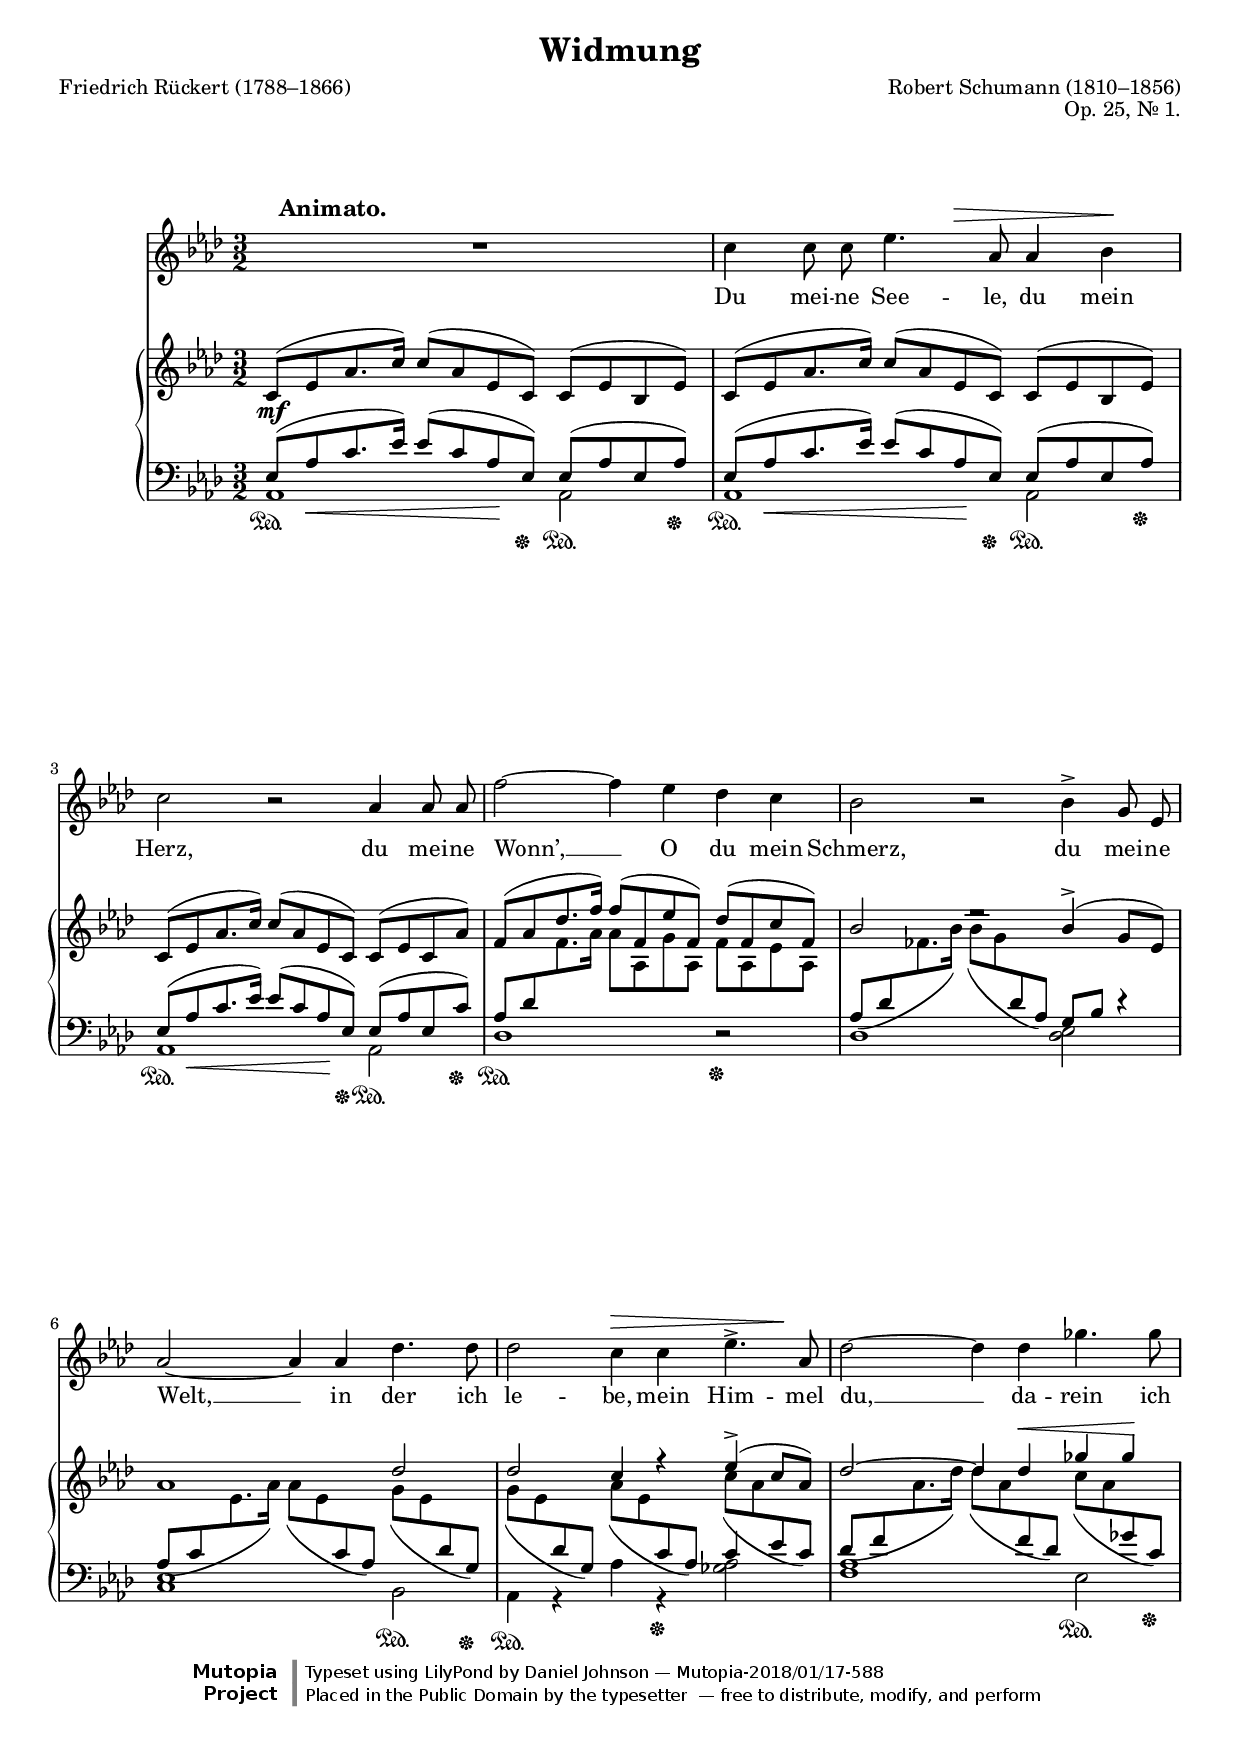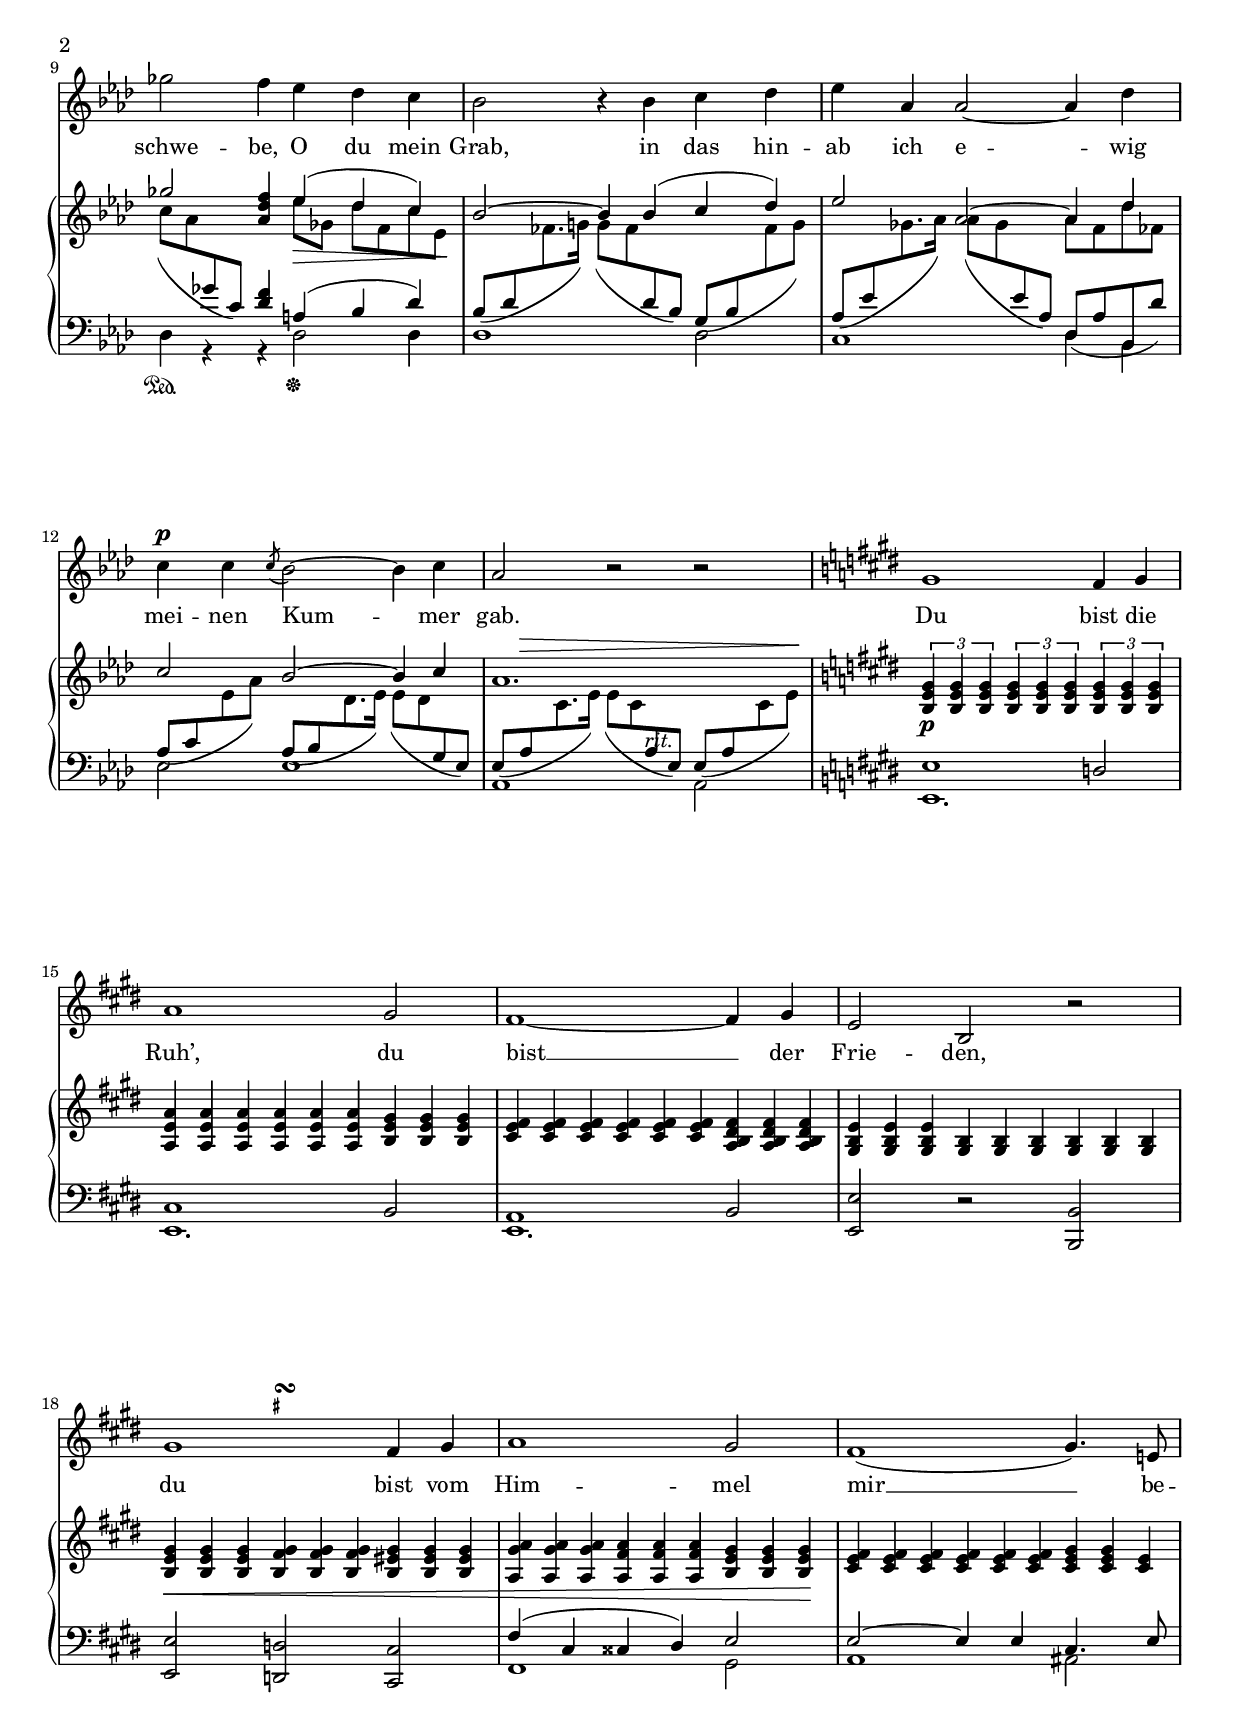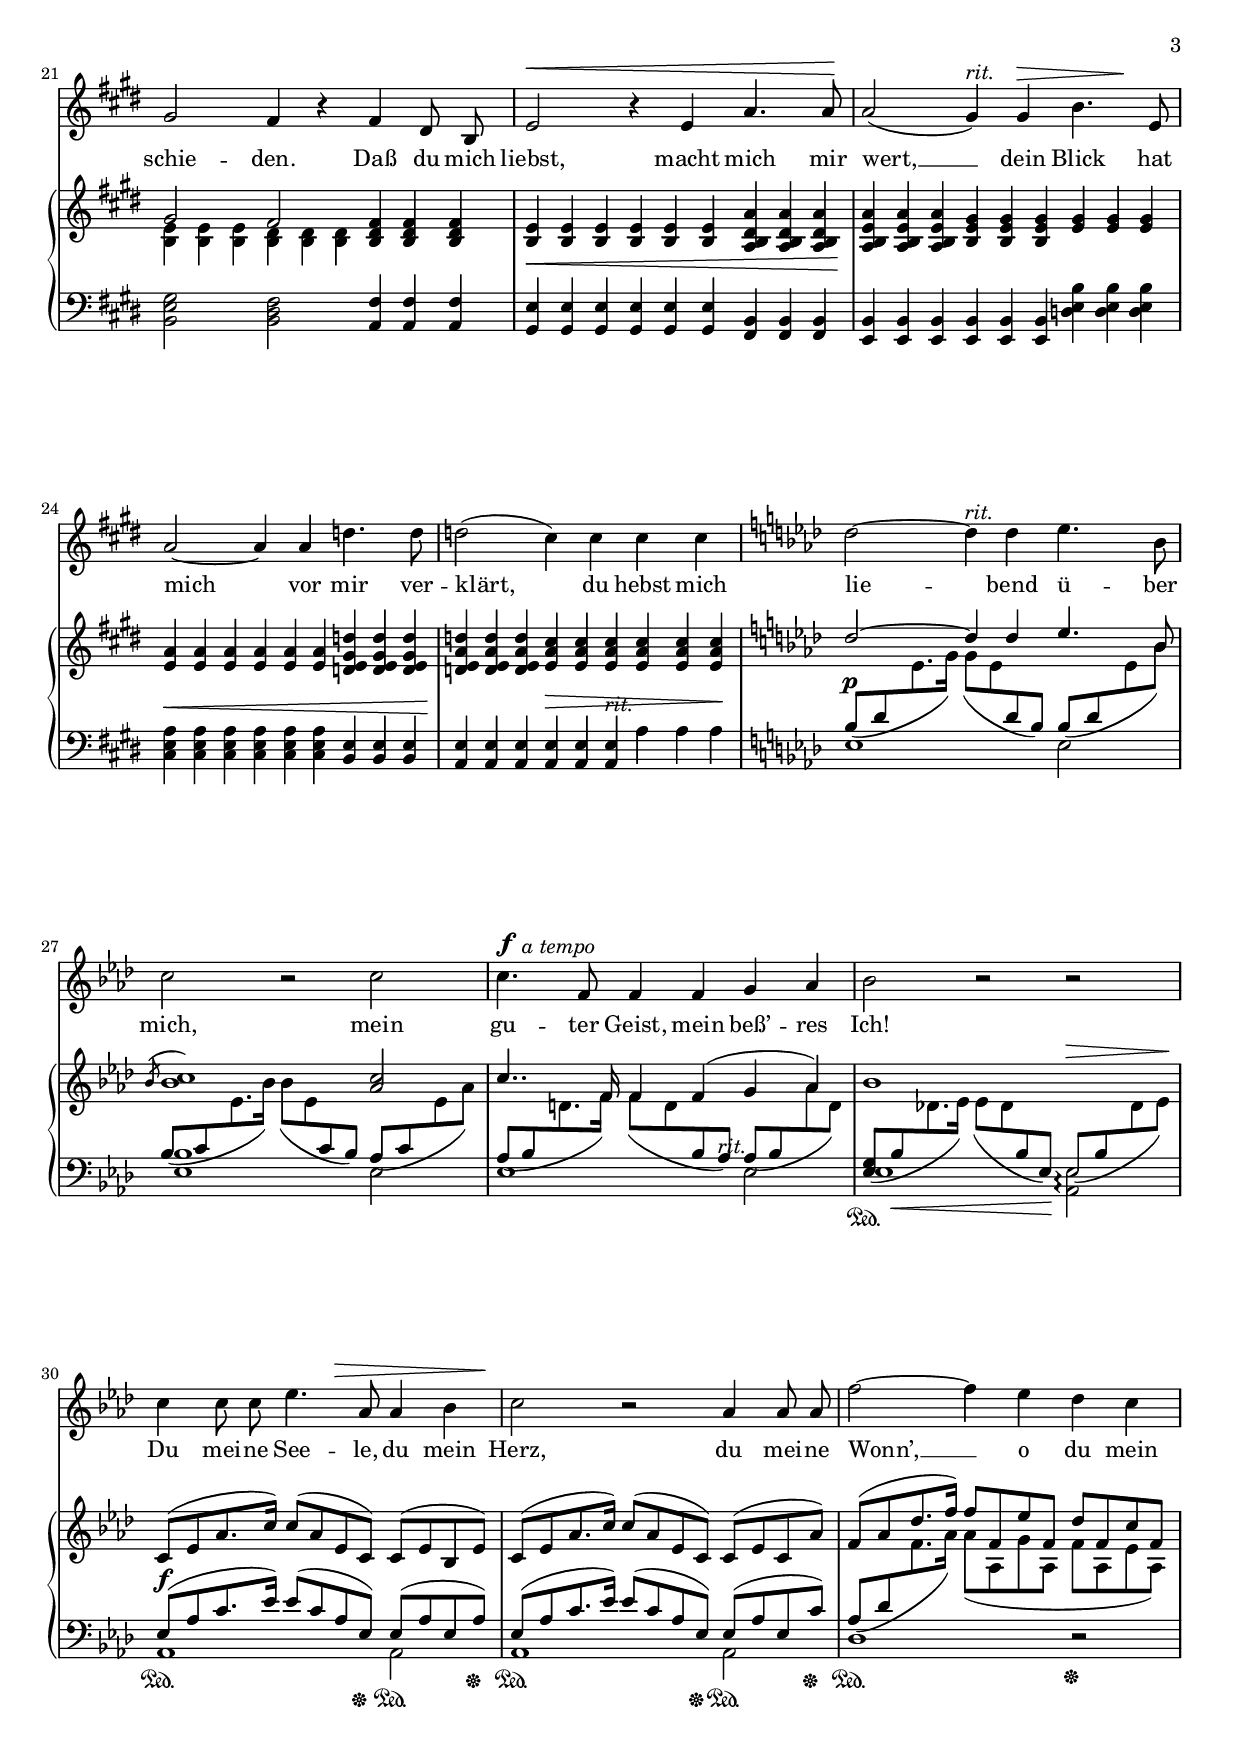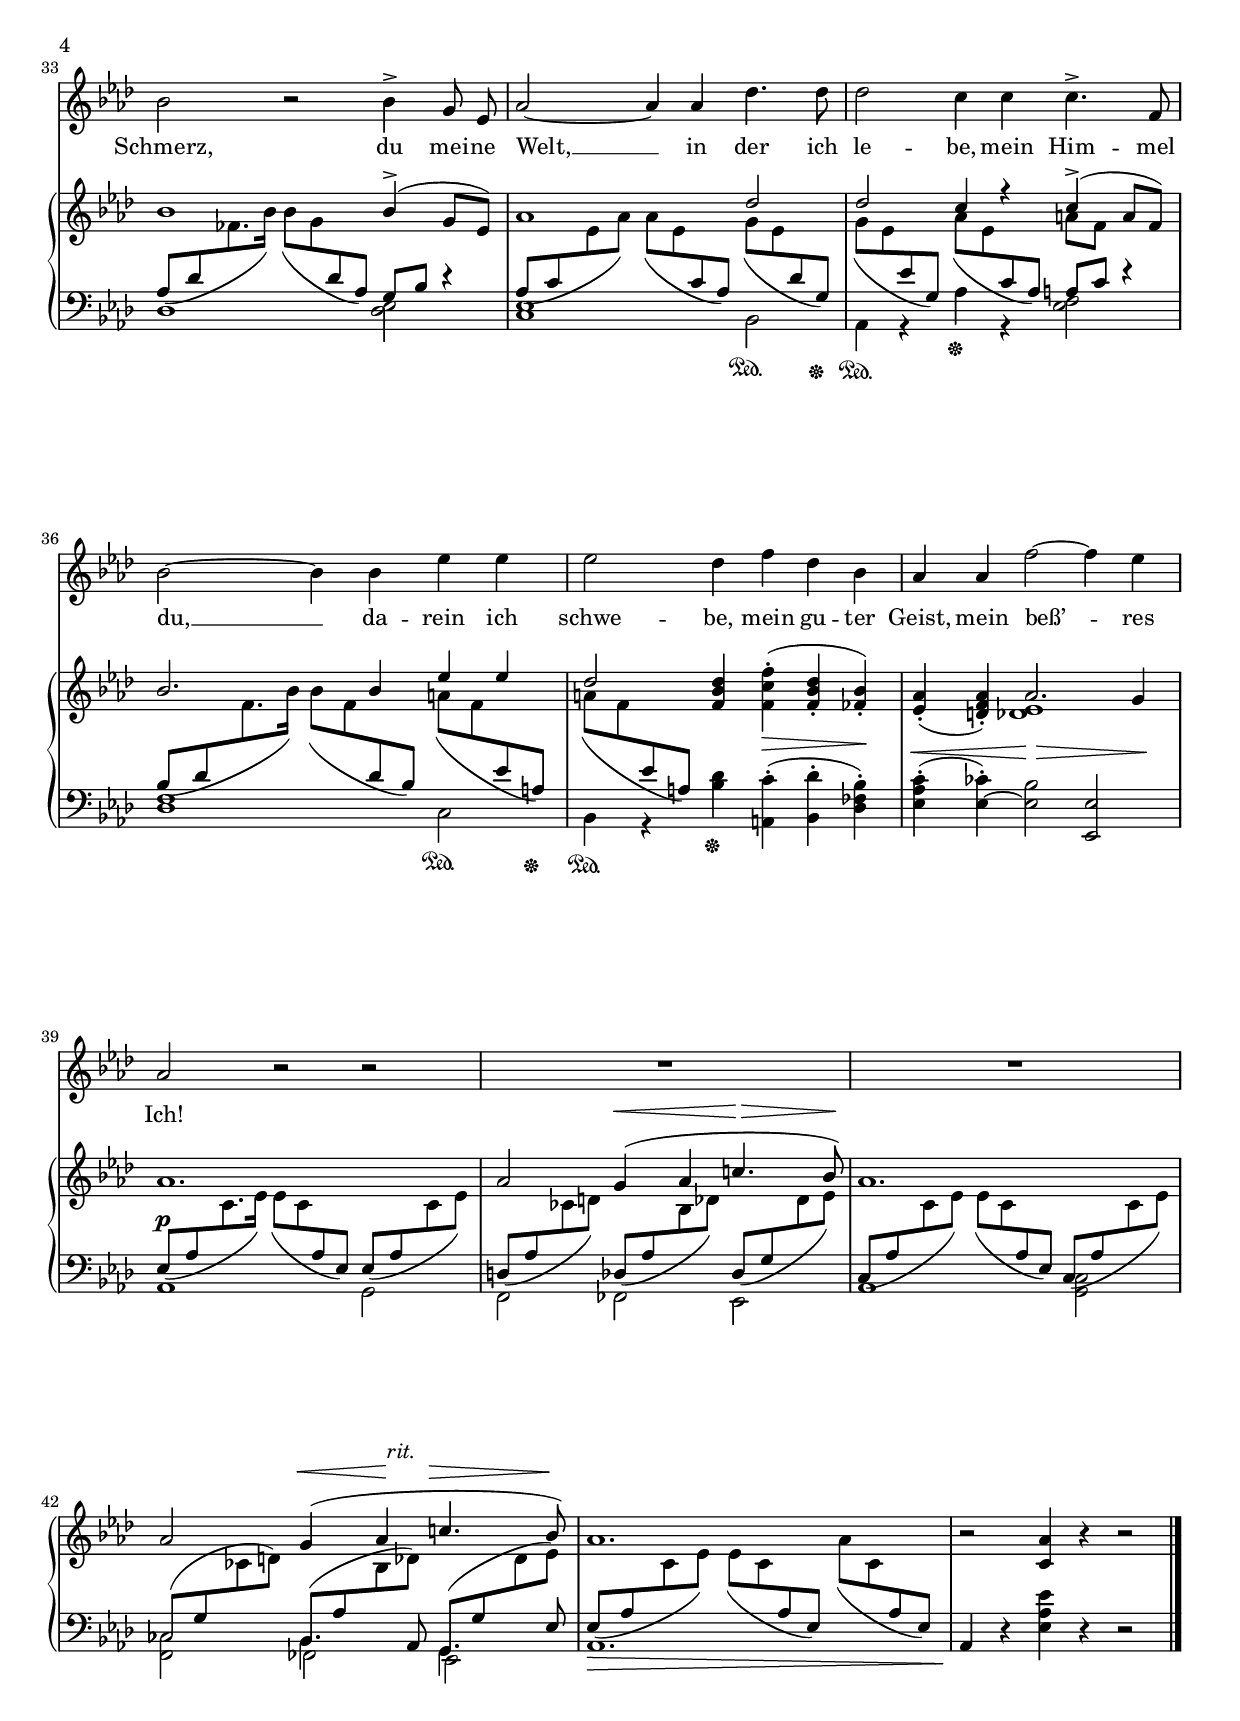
\version "2.19.65"

#(set-global-staff-size 18)

\header {
	title = "Widmung"
	composer = "Robert Schumann (1810–1856)"
	poet = "Friedrich Rückert (1788–1866)"
	opus = "Op. 25, № 1."

	%mutopia-specific headers:
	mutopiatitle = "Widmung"
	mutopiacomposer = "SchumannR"
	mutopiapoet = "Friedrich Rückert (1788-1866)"
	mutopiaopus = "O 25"
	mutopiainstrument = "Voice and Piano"
	date = "1840"
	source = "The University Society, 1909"
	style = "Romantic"
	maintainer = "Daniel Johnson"
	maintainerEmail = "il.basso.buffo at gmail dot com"
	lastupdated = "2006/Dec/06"
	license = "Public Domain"
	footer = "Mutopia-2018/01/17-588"
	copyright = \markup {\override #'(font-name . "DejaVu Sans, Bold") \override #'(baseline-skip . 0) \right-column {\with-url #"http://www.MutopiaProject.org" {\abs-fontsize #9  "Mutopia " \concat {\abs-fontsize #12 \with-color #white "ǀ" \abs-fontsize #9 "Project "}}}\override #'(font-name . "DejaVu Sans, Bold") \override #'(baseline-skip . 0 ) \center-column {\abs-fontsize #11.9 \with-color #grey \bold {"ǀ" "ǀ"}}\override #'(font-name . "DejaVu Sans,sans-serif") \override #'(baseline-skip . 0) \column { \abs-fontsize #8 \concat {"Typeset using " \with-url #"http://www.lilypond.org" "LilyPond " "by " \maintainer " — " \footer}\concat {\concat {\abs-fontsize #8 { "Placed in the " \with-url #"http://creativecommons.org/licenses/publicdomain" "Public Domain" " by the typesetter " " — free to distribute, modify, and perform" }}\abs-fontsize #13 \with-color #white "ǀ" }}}
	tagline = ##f
}

\paper {
	top-margin = 0.25\in
	bottom-margin = 0.25\in
	between-system-padding = 0\in
	print-page-number = ##t
	head-separation = 0\in
	ragged-last-bottom = ##f
	system-count = 15
}

sopNotes = {
	\clef treble
	\time 3/2
	\key aes \major
	\autoBeamOff

	\once \override Score.RehearsalMark #'extra-offset = #'(6.0 . 1.0)
	\mark \markup { \large \bold "Animato." }

	R1. | c''4 c''8 c''8 ees''4. aes'8 aes'4 bes'4 | c''2 r2 aes'4 aes'8 aes'8 |
	f''2 ~ f''4 ees''4 des''4 c''4 | bes'2 r2 bes'4-> g'8 ees'8 | aes'2 ~ aes'4 aes'4 des''4. des''8 | des''2 c''4 c''4 ees''4.-> aes'8 |
	des''2 ~ des''4 des''4 ges''4. ges''8 | ges''2 f''4 ees''4 des''4 c''4 | bes'2 r4 bes'4 c''4 des''4 |
	ees''4 aes'4 aes'2 ~ aes'4 des''4 | c''4 c''4 \acciaccatura c''8 bes'2 ~ bes'4 c''4 | aes'2 r2 r2 |
	\key e \major
	
	gis'1 fis'4 gis'4 | a'1 gis'2 | fis'1 ~ fis'4 gis'4 |
	e'2 b2 r2 | gis'1 fis'4 gis'4 | a'1 gis'2 |
	fis'1( gis'4.) e'!8 | gis'2 fis'4 r4 fis'4 dis'8 b8 | e'2 r4 e'4 a'4. a'8 |
	a'2( gis'4) gis'4 b'4. e'8 | a'2 ~ a'4 a'4 d''4. d''8 | d''2( cis''4) cis''4 cis''4 cis''4 |
	\key aes \major
	
	des''2 ~ des''4 des''4 ees''4. bes'8 | c''2 r2 c''2 |
	c''4. f'8 f'4 f'4 g'4 aes'4 | bes'2 r2 r2 |
	c''4 c''8 c''8 ees''4. aes'8 aes'4 bes'4 | c''2 r2 aes'4 aes'8 aes'8 |
	f''2 ~ f''4 ees''4 des''4 c''4 | bes'2 r2 bes'4-> g'8 ees'8 |
	
	aes'2 ~ aes'4 aes'4 des''4. des''8 | des''2 c''4 c''4 c''4.-> f'8 |
	bes'2 ~ bes'4 bes'4 ees''4 ees''4 | ees''2 des''4 f''4 des''4 bes'4 | aes'4 aes'4 f''2 ~ f''4 ees''4 |
	aes'2 r2 r2 | R1.*5
}

sopDynamics = {
	s1.
	s2. s2^\> s4\! s1.*3
	s1. s2 s2.^\> s4\! s1.
	s1.*3
	s1.^\p s1.*2
	s1.*3
	s2 \once \override TextScript #'script-priority = #-100 s2^\turn^\markup{\tiny \smaller \smaller \sharp} s2 s1.*2
	s1. s1^\< s4. s8\! s2 s4^\markup{\italic "rit."} s4^\> s4 s4\!
	s1.*2
	s2 s1^\markup{\italic "rit."} s1.
	s8^\f s4.^\markup{\italic "a tempo"} s1 s1.
	s2. s4^\> s4. s8\! s1.
}

text=\lyricmode {
	Du mei -- ne See -- le, du mein Herz,
	du mei -- ne Wonn’, __ O du mein Schmerz,
	du mei -- ne Welt, __ in der ich le -- be,
	mein Him -- mel du, __ da -- rein ich schwe -- be,
	O du mein Grab, in das hin -- ab
	ich e -- wig mei -- nen Kum -- mer gab.

	Du bist die Ruh’, du bist __ der Frie -- den,
	du bist vom Him -- mel mir __ be -- schie -- den.
	Daß du mich liebst, macht mich mir wert, __
	dein Blick hat mich vor mir ver -- klärt,
	du hebst mich lie -- bend ü -- ber mich,
	mein gu -- ter Geist, mein beß’ -- res Ich!	

	Du mei -- ne See -- le, du mein Herz,
	du mei -- ne Wonn’, __ o du mein Schmerz,
	du mei -- ne Welt, __ in der ich le -- be,
	mein Him -- mel du, __ da -- rein ich schwe -- be,
	mein gu -- ter Geist, mein beß’ -- res Ich!	
}

rhOne = {
	\clef treble
	\time 3/2
	\key aes \major
	\voiceOne
	%Page 1, Line 1
	c'8(_\mf ees'8 aes'8. c''16) c''8( aes'8 ees'8 c'8) c'8( ees'8 bes8 ees'8) |
	c'8( ees'8 aes'8. c''16) c''8( aes'8 ees'8 c'8) c'8( ees'8 bes8 ees'8) |
	c'8( ees'8 aes'8. c''16) c''8( aes'8 ees'8 c'8) c'8( ees'8 c'8 aes'8) |
	%Page 1, Line 2
	f'8( aes'8 des''8. f''16) f''8( f'8 ees''8 f'8) des''8( f'8 c''8 f'8) |
	bes'2 ees''2\rest bes'4^>( g'8 ees'8) |
	aes'1 des''2 |
	des''2 c''4 r4 ees''4^>( c''8 aes'8) |
	%Page 1, Line 3
	des''2 ~ des''4
	\once \override Hairpin #'extra-offset = #'(0.0 . -0.75)
	des''4^\< ges''4 ges''4\! |
	ges''2 <aes' des'' f''>4 ees''4( des''4 c''4) |
	bes'2 ~ bes'4 bes'4( c''4 des''4) |
	%Page 1, Line 4
	ees''2 aes'2 ~ aes'4 des''4 |
	c''2 bes'2 ~ bes'4 c''4 |
	aes'1. |
	\key e \major
	\oneVoice
	%Page 2, Line 1
	\times 2/3 { <b e' gis'>4_\p <b e' gis'>4 <b e' gis'>4 } \times 2/3 { <b e' gis'>4 <b e' gis'>4 <b e' gis'>4 } \times 2/3 { <b e' gis'>4 <b e' gis'>4 <b e' gis'>4 } |
	\override TupletNumber #'stencil = ##f \override TupletBracket #'stencil = ##f
	\times 2/3 { <a e' a'>4 <a e' a'>4 <a e' a'>4 } \times 2/3 { <a e' a'>4 <a e' a'>4 <a e' a'>4 } \times 2/3 { <b e' gis'>4 <b e' gis'>4 <b e' gis'>4 } |
	\times 2/3 { <cis' e' fis'>4 <cis' e' fis'>4 <cis' e' fis'>4 } \times 2/3 { <cis' e' fis'>4 <cis' e' fis'>4 <cis' e' fis'>4 } \times 2/3 { <a b dis' fis'>4 <a b dis' fis'>4 <a b dis' fis'>4 } |
	%Page 2, Line 2
	\times 2/3 { <gis b e'>4 <gis b e'>4 <gis b e'>4 } \times 2/3 { <gis b>4 <gis b>4 <gis b>4 } \times 2/3 { <gis b>4 <gis b>4 <gis b>4 } |
	\times 2/3 { <b e' gis'>4_\< <b e' gis'>4 <b e' gis'>4 } \times 2/3 { <b fis' gis'>4 <b fis' gis'>4 <b fis' gis'>4 } \times 2/3 { <b eis' gis'>4 <b eis' gis'>4 <b eis' gis'>4 } |
	\times 2/3 { <a gis' a'>4 <a gis' a'>4 <a gis' a'>4 } \times 2/3 { <a fis' a'>4 <a fis' a'>4 <a fis' a'>4 } \times 2/3 { <b e' gis'>4 <b e' gis'>4 <b e' gis'>4\! } |
	%Page 2, Line 3
	\times 2/3 { <cis' e' fis'>4 <cis' e' fis'>4 <cis' e' fis'>4 } \times 2/3 { <cis' e' fis'>4 <cis' e' fis'>4 <cis' e' fis'>4 } \times 2/3 { <cis' e' gis'>4 <cis' e' gis'>4 <cis' e'>4 } |
	\voiceOne gis'2 fis'2 \oneVoice \times 2/3 { <b dis' fis'>4 <b dis' fis'>4 <b dis' fis'>4 } |
	\times 2/3 { <b e'>4_\< <b e'>4 <b e'>4 } \times 2/3 { <b e'>4 <b e'>4 <b e'>4 } \times 2/3 { <a b dis' a'>4 <a b dis' a'>4 <a b dis' a'>4\! } |
	%Page 2, Line 4
	\times 2/3 { <a b e' a'>4 <a b e' a'>4 <a b e' a'>4 } \times 2/3 { <b e' gis'>4 <b e' gis'>4 <b e' gis'>4 } \times 2/3 { <e' gis'>4 <e' gis'>4 <e' gis'>4 } |
	\once \override Hairpin #'extra-offset = #'(0.0 . -1.5)
	\times 2/3 { <e' a'>4_\< <e' a'>4 <e' a'>4 } \times 2/3 { <e' a'>4 <e' a'>4 <e' a'>4 } \times 2/3 { <d' e' gis' d''>4 <d' e' gis' d''>4 <d' e' gis' d''>4\! } |
	\times 2/3 { <d' e' a' d''>4 <d' e' a' d''>4 <d' e' a' d''>4 } \times 2/3 {
	\once \override Hairpin #'extra-offset = #'(0.0 . -2.0)
	<e' a' cis''>4_\> <e' a' cis''>4 <e' a' cis''>4 } \times 2/3 { <e' a' cis''>4 <e' a' cis''>4 <e' a' cis''>4\! } |
	\key aes \major
	\voiceOne
	%Page 3, Line 1
	des''2 ~ des''4 des''4 ees''4. bes'8 | \acciaccatura bes'8 <bes' c''>1 <aes' c''>2 |
	%Page 3, Line 2
	c''4.. f'16 f'4 f'4( g'4 aes'4) | bes'1 s4.^\> s8\! |
	%Page 3, Line 3
	c'8(_\f ees'8 aes'8. c''16) c''8( aes'8 ees'8 c'8) c'8( ees'8 bes8 ees'8) |
	c'8( ees'8 aes'8. c''16) c''8( aes'8 ees'8 c'8) c'8( ees'8 c'8 aes'8) |
	%Page 3, Line 4
	f'8( aes'8 des''8. f''16) f''8 f'8 ees''8 f'8 des''8 f'8 c''8 f'8 | bes'1 bes'4^>( g'8 ees'8-) |
	%Page 4, Line 1
	aes'1 des''2 | des''2 c''4 r4 c''4^>( a'8 f'8) |
	%Page 4, Line 2
	bes'2. bes'4 ees''4 ees''4 | des''2 \oneVoice <f' bes' des''>4 <f' c'' f''>4-.(_\> <f' bes' des''>4-. <fes' bes'>4-.)\! |
	\once \override Hairpin #'extra-offset = #'(-0.25 . -1.0)
	<ees' aes'>4-.(_\< <d' f' aes'>4-.)
	\once \override Hairpin #'extra-offset = #'(0.25 . -1.0)
	\voiceOne aes'2.\!_\> g'4\! |
	%Page 4, Line 3
	aes'1. | aes'2
	\once \override Hairpin #'extra-offset = #'(0.0 . 1.0)
	g'4(^\< aes'4
	\once \override Hairpin #'extra-offset = #'(0.0 . 1.0)
	c''!4.\!^\> bes'8\!) | aes'1. |
	%Page 4, Line 4
	aes'2
	\once \override Hairpin #'extra-offset = #'(-0.25 . 1.0)
	g'4(^\<
	\once \override TextScript #'extra-offset = #'(1.25 . 1.25)
	aes'4\!^\markup{\italic "rit."}
	\once \override Hairpin #'extra-offset = #'(-1.0 . 0.75)
	c''!4.^\> bes'8\!) | aes'1. | bes'2\rest <c' aes'>4 bes'4\rest bes'2\rest \bar "|."
}

rhTwo = {
	\clef treble
	\time 3/2
	\key aes \major
	\voiceTwo
	s1.*3
	s1.*3 | s1 \slurDown c''8( aes'8 \change Staff=lh \stemUp ees'8 c'8) \change Staff=rh \voiceTwo
	%Page 1, Line 3
	s1. | s2 s4 \once \override Hairpin #'extra-offset = #'(0.0 . 1.0) ees''8_\> ges'8 des''8 f'8 c''8 ees'8\! | s1.
	s1 aes'8 f'8 des''8 fes'8 s1. s8 s8^\> s1 s8 s8\!
	\key e \major
	s1.*3
	s1.*3
	%Page 2, Line 3
	\override TupletNumber #'stencil = ##f \override TupletBracket #'stencil = ##f
	s1. | \times 2/3 { <b e'>4 <b e'>4 <b e'>4 } \times 2/3 { <b dis'>4 <b dis'>4 <b dis'>4 } s2 | s1.
	s1.*3
	\key aes \major
	s1.*2
	s1.*2
	s1.*2
	s1.*2
	%Page 4, Line 1
	s1. | s1 a'8 f'8 s4 |
	%Page 4, Line 2
	s1. | s1. | s2 <des' ees'>1 |
	%Page 4, Line 3
	s1.*3
	\oneVoice \slurUp
	\stemUp \change Staff=lh ces8( g8 \stemDown \change Staff=rh ces'8 d'8)
	\stemUp \change Staff=lh bes,8( aes8 \stemDown \change Staff=rh bes8 des'8)
	\stemUp \change Staff=lh g,8( g8 \stemDown \change Staff=rh des'8 ees'8) |
}

lhOne = {
	\clef bass
	\time 3/2
	\key aes \major
	\voiceOne
	%Page 1, Line 1
	ees8( aes8 c'8. ees'16) ees'8( c'8 aes8 ees8) ees8( aes8 ees8 aes8) |
	ees8( aes8 c'8. ees'16) ees'8( c'8 aes8 ees8) ees8( aes8 ees8 aes8) |
	ees8( aes8 c'8. ees'16) ees'8( c'8 aes8 ees8) ees8( aes8 ees8 c'8) |
	%Page 1, Line 2
	\slurDown
	aes8 des'8 \change Staff=rh \stemDown f'8. aes'16 aes'8 aes8 g'8 aes8 f'8 aes8 ees'8 aes8 \change Staff=lh \stemUp |
	aes8( des'8 \change Staff=rh \stemDown fes'8. bes'16) bes'8( g'8 \change Staff=lh \stemUp des'8 aes8) g8 bes8 r4 |
	aes8( c'8 \change Staff=rh \stemDown ees'8. aes'16) aes'8( ees'8 \change Staff=lh \stemUp c'8 aes8) \change Staff=rh \stemDown g'8( ees'8 \change Staff=lh \stemUp des'8 g8) |
	\change Staff=rh \stemDown g'8( ees'8 \change Staff=lh \stemUp des'8 g8) \change Staff=rh \stemDown aes'8( ees'8 \change Staff=lh \stemUp c'8 aes8) c'4 s4 |
	%Page 1, Line 3
	des'8( f'8 \change Staff=rh \stemDown aes'8. des''16) des''8( aes'8 \change Staff=lh \stemUp f'8 des'8) \change Staff=rh \stemDown c''8( aes'8 \change Staff=lh \stemUp ges'8 c'8) |
	\change Staff=rh \stemDown c''8( aes'8 \change Staff=lh \stemUp ges'8 c'8) \voiceOne <des' f'>4 a4( bes4 des'4) |
	\slurDown bes8( des'8 \change Staff=rh \stemDown fes'8. g'!16) g'8( fes'8 \change Staff=lh \stemUp des'8 bes8) g8( bes8 \change Staff=rh \stemDown fes'8 g'8) |
	%Page 1, Line 4
	\change Staff=lh \stemUp aes8( ees'8 \change Staff=rh \stemDown ges'8. aes'16) aes'8( ges'8 \change Staff=lh \stemUp ees'8 aes8) des8( aes8 bes,8 des'8) |
	aes8( c'8 \change Staff=rh \stemDown ees'8 aes'8) \change Staff=lh \stemUp aes8( bes8 \change Staff=rh \stemDown des'8. ees'16) ees'8( des'8 \change Staff=lh \stemUp g8 ees8) |
	ees8( aes8 \change Staff=rh \stemDown c'8. ees'16) ees'8( c'8 \change Staff=lh \stemUp aes8^\markup{\italic "rit."} ees8) ees8( aes8  \change Staff=rh \stemDown c'8 ees'8) |
	\change Staff=lh
	\voiceOne
	\key e \major
	%Page 2, Line 1
	e1 d2 | cis1 b,2 | a,1 b,2 |
	%Page 2, Line 2
	\oneVoice <e, e>2 r2 <b,, b,>2 | <e, e>2 <d, d>2 <cis, cis>2 | \voiceOne fis4( cis4 cisis4 dis4) e2 |
	%Page 2, Line 3
	\override TupletNumber #'stencil = ##f \override TupletBracket #'stencil = ##f
	e2 ~ e4 e4 cis4. e8 | s1 \oneVoice \times 2/3 { <a, fis>4 <a, fis>4 <a, fis>4 } | \times 2/3 { <gis, e>4 <gis, e>4 <gis, e>4 } \times 2/3 { <gis, e>4 <gis, e>4 <gis, e>4 } \times 2/3 { <fis, b,>4 <fis, b,>4 <fis, b,>4 } |
	%Page 2, Line 4
	\times 2/3 { <e, b,>4 <e, b,>4 <e, b,>4 } \times 2/3 { <e, b,>4 <e, b,>4 <e, b,>4 } s2 |
	s1 \times 2/3 { <b, e>4 <b, e>4 <b, e>4 } |
	\times 2/3 { <a, e>4 <a, e>4 <a, e>4 } \times 2/3 { <a, e>4 <a, e>4 <a, e>4^\markup{\italic "rit."} } s2 |
	\key aes \major
	\slurDown
	%Page 3, Line 1
	\stemUp bes8(^\p des'8 \change Staff=rh \stemDown ees'8. g'16) g'8( ees'8 \change Staff=lh \stemUp des'8 bes8) bes8([ des'8 \change Staff=rh \stemDown ees'8 bes'8]) \change Staff=lh \stemUp |
	bes8( c'8 \change Staff=rh \stemDown ees'8. bes'16) bes'8( ees'8 \change Staff=lh \stemUp c'8 bes8) aes8( c'8 \change Staff=rh \stemDown ees'8 aes'8) \change Staff=lh \stemUp |
	%Page 3, Line 2
	aes8( bes8 \change Staff=rh \stemDown d'8. f'16) f'8( d'8 \change Staff=lh \stemUp bes8 aes8^\markup{\italic "rit."}) aes8( bes8 \change Staff=rh \stemDown aes'8 d'8) \change Staff=lh \stemUp |
	<ees g>8( bes8 \change Staff=rh \stemDown des'!8. ees'16) ees'8( des'8 \change Staff=lh \stemUp bes8 ees8) ees8( bes8 \change Staff=rh \stemDown des'8 ees'8) \change Staff=lh \stemUp |
	%Page 3, Line 3
	\voiceOne
	ees8( aes8 c'8. ees'16) ees'8( c'8 aes8 ees8) ees8( aes8 ees8 aes8) |
	ees8( aes8 c'8. ees'16) ees'8( c'8 aes8 ees8) ees8( aes8 ees8 c'8) |
	%Page 3, Line 4
	\slurDown
	aes8( des'8 \change Staff=rh \stemDown f'8. aes'16) aes'8( aes8 g'8 aes8 f'8 aes8 ees'8 aes8) | \change Staff=lh \stemUp
	aes8( des'8 \change Staff=rh \stemDown fes'8. bes'16) bes'8( g'8 \change Staff=lh \stemUp des'8 aes8) g8 bes8 r4 |
	%Page 4, Line 1
	aes8( c'8 \change Staff=rh \stemDown ees'8 aes'8) aes'8( ees'8 \change Staff=lh \stemUp c'8 aes8) \change Staff=rh \stemDown g'8( ees'8 \change Staff=lh \stemUp des'8 g8) |
	\change Staff=rh \stemDown g'8( ees'8 \change Staff=lh \stemUp ees'8 g8) \change Staff=rh \stemDown aes'8( ees'8 \change Staff=lh \stemUp c'8 aes8) a8 c'8 r4 |
	%Page 4, Line 2
	bes8( des'8 \change Staff=rh \stemDown f'8. bes'16) bes'8( f'8 \change Staff=lh \stemUp des'8 bes8) \change Staff=rh \stemDown a'8( f'8 \change Staff=lh \stemUp ees'8 a8) |
	\change Staff=rh \stemDown a'8( f'8 \change Staff=lh \stemUp ees'8 a8) s1 |
	s1 <ees, ees>2 |
	%Page 4, Line 3
	ees8(^\p aes8\change Staff=rh \stemDown c'8. ees'16) ees'8( c'8 \change Staff=lh \stemUp aes8 ees8) ees8( aes8 \change Staff=rh \stemDown c'8 ees'8) \change Staff=lh \stemUp |
	d8( aes8\change Staff=rh \stemDown ces'8 d'8)\change Staff=lh \stemUp des8( aes8\change Staff=rh \stemDown bes8 des'8)\change Staff=lh \stemUp des8( g8\change Staff=rh \stemDown des'8 ees'8)\change Staff=lh \stemUp |
	c8( aes8\change Staff=rh \stemDown c'8 ees'8) ees'8( c'8\change Staff=lh \stemUp aes8 ees8) c8( aes8\change Staff=rh \stemDown c'8 ees'8)\change Staff=lh \voiceTwo |
	%Page 4, Line 4
	s2 \override Staff.NoteCollision #'merge-differently-dotted = ##t \voiceOne \stemDown bes,4. \stemUp aes,8 \stemDown g,4. \stemUp ees8 |
	\slurDown \stemUp
	ees8( aes8\change Staff=rh \stemDown c'8 ees'8) ees'8( c'8\change Staff=lh \stemUp aes8 ees8)\change Staff=rh \stemDown aes'8( c'8\change Staff=lh \stemUp aes8 ees8) |
}


lhTwo = {
	\voiceTwo
	%Page 1, Line 1
	aes,1 aes,2 | aes,1 aes,2 | aes,1 aes,2 |
	%Page 1, Line 2
	des1 des2\rest | des1 <des ees>2 | <c ees>1 bes,2 | aes,4 g,4\rest aes4 g,4\rest <ges aes>2 |
	%Page 1, Line 3
	<f aes>1 ees2 | des4 g,4\rest g,4\rest des2 des4 | des1 des2 |
	%Page 1, Line 4
	c1 des4 bes,4 | ees2 ees1 | aes,1 aes,2 |
	
	%Page 2, Line 1
	e,1. | e,1. | e,1. |
	%Page 2, Line 2
	s1.*2 | fis,1 gis,2 |
	%Page 2, Line 3
	a,1 ais,2 | <b, e gis>2 <b, dis fis>2 s2 | s1.
	%Page 2, Line 4
	\override TupletNumber #'stencil = ##f \override TupletBracket #'stencil = ##f
	s1 \times 2/3 { <d e b>4 <d e b>4 <d e b>4 } |
	\times 2/3 { <cis e a>4 <cis e a>4 <cis e a>4 } \times 2/3 { <cis e a>4 <cis e a>4 <cis e a>4 } s2 |
	s1 \times 2/3 { a4 a4 a4 } |
	
	%Page 3, Line 1
	ees1 ees2 | <ees bes>1 ees2 |
	%Page 3, Line 2
	ees1 ees2 | ees1 \once \override Staff.NoteCollision #'merge-differently-headed = ##t <ees aes,>2\arpeggio |
	%Page 3, Line 3
	aes,1 aes,2 | aes,1 aes,2 |
	%Page 3, Line 4
	des1 des2\rest | des1 <des ees>2 |
	
	%Page 4, Line 1
	<c ees>1 bes,2 | aes,4 ges,4\rest aes4 ges,4\rest <ees f>2 |
	%Page 4, Line 2
	<des f>1 c2 | bes,4 r4 <bes des'>4 \oneVoice <a, c'>4-.( <bes, des'>4-. <des fes bes>4-.) | <ees aes c'>4-.( <ees ces'>4-.) ~ <ees bes>2 s2 |
	%Page 4, Line 3
	\voiceTwo
	aes,1 g,2 | f,2 fes,2 ees,2 | aes,1 <g, c>2 |
	\once\override Staff.NoteCollision #'merge-differently-headed = ##t
	<f, ces>2
	\voiceFour
	\once \override NoteColumn #'force-hshift = #0.3
	fes,2
	\once \override NoteColumn #'force-hshift = #0.5
	ees,2 | \voiceTwo aes,1. | \stemUp aes,4 des4\rest \stemDown <ees aes ees'>4 des4\rest des2\rest |
}
pianoDynamics = {
	%Page 1 Line 1
	s8_\sustainOn s8_\< s4 s4 s8\! s8_\sustainOff s4.\sustainOn s8_\sustainOff
	s8_\sustainOn s8_\< s4 s4 s8\! s8_\sustainOff s4._\sustainOn s8_\sustainOff
	s8_\sustainOn s8_\< s4 s4 s8\! s8_\sustainOff s4._\sustainOn s8_\sustainOff
	%Page 1 Line 2
	s1_\sustainOn s2_\sustainOff
	s1.
	s1 s4._\sustainOn s8_\sustainOff
	s2._\sustainOn s2._\sustainOff
	%Page 1 Line 3
	s1 s4._\sustainOn s8_\sustainOff
	s2._\sustainOn s2._\sustainOff
	s1.
	%Page 1 Line 4
	s1.*3
	%Page 2
	s1.*12
	%Page 3 Line 1
	s1.*2
	%Page 3 Line 2
	s1.
	s8_\sustainOn s4._\< s4. s8\! s2
	%Page 3 Line 3
	s8_\sustainOn s8 s4 s4 s8 s8_\sustainOff s4._\sustainOn s8_\sustainOff
	s8_\sustainOn s8 s4 s4 s8 s8_\sustainOff s4._\sustainOn s8_\sustainOff
	%Page 3 Line 4
	s1_\sustainOn s2_\sustainOff
	s1.
	%Page 4 Line 1
	s1 s4._\sustainOn s8_\sustainOff
	s2_\sustainOn s1_\sustainOff
	%Page 4 Line 2
	s1 s4._\sustainOn s8_\sustainOff
	s2_\sustainOn s1_\sustainOff
	s1.
	%Page 4 Line 3
	s1.*3
	%Page 4 Line 4
	s1.
	s1._\>
	s1.\!
}

\score {
	<<
		\context Staff = melStaff {
			<<
				\context Voice = mel { \sopNotes }
				\context Voice = sopdyn { \sopDynamics }
			>>
		}
		\new Lyrics = "one" \lyricsto mel \text

		\context PianoStaff <<
			\context Staff = rh {
				<<
					\context Voice = rhA { \rhOne }
					\context Voice = rhB { \rhTwo }
				>>
			}
			\context Staff = lh
			{
				<<
					\context Voice = lhA { \lhOne }
					\context Voice = lhB { \lhTwo }
					\context Voice = pianodyn { \pianoDynamics }
				>>
			}
		>>
	>>
	\layout {
		\context { \RemoveEmptyStaffContext }
	}
	
  \midi {
    \context {
      \Score
      tempoWholesPerMinute = #(ly:make-moment 60 2)
      }
    }


}
